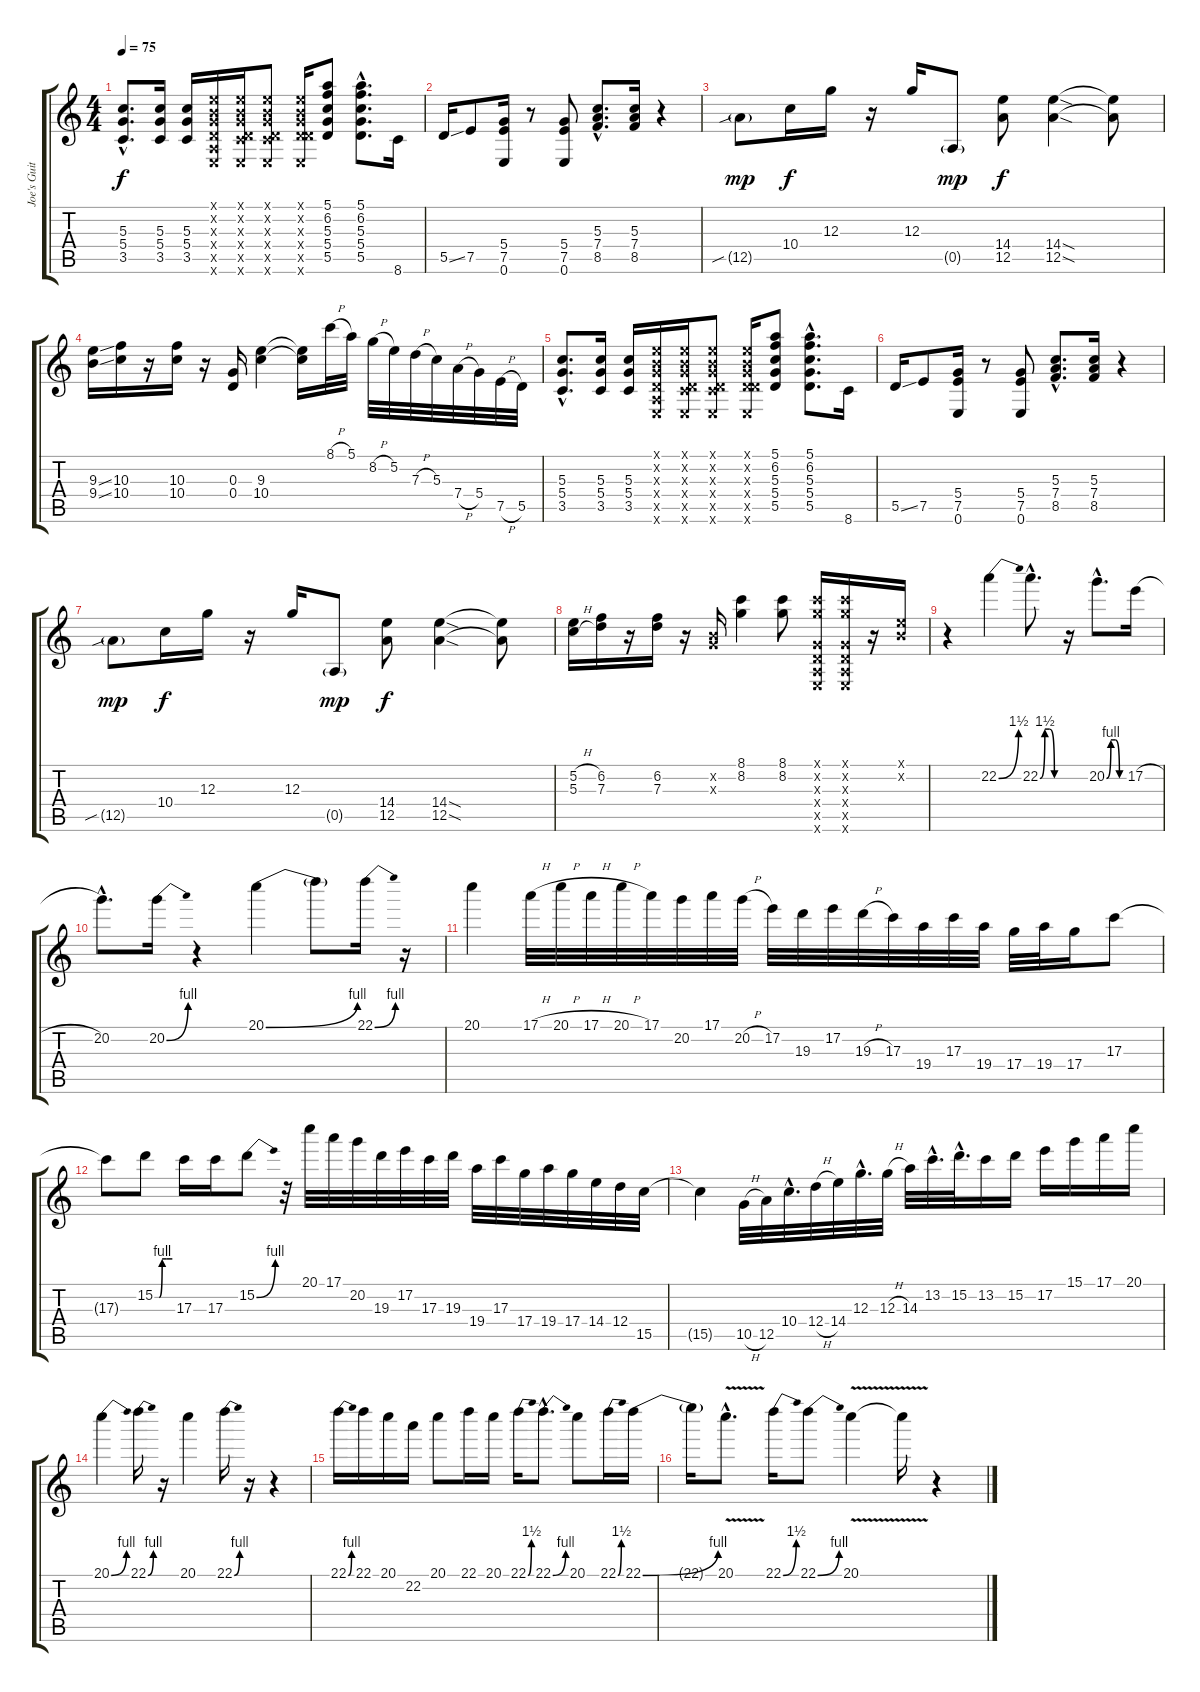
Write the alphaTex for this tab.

\track ("Joe's Guitar" "Joe's Guit") {instrument distortionguitar}
\staff {score tabs}
\tuning (E4 B3 G3 D3 A2 E2) {hide}
\ts (4 4)
\tempo 75
\clef g2
\ks c
(5.3{hac} 5.4{hac} 3.5{hac}).8{d dy f} (5.3 5.4 3.5).16 (5.3 5.4 3.5).16 (0.1{x} 0.2{x} 0.3{x} 0.4{x} 0.5{x} 0.6{x}).16 (0.1{x} 0.2{x} 0.3{x} 0.4{x} 3.5{x} 0.6{x}).16 (0.1{x} 0.2{x} 0.3{x} 0.4{x} 3.5{x} 0.6{x}).8 (0.1{x} 0.2{x} 0.3{x} 0.4{x} 5.5{x} 0.6{x}).16 (5.1 6.2 5.3 5.4 5.5).8 (5.1{hac} 6.2{hac} 5.3{hac} 5.4{hac} 5.5{hac}).8{d} 8.6.16 |
5.5{ss}.16 7.5.8 (5.4 7.5 0.6).16 r.8 (5.4 7.5 0.6).8 (5.3{hac} 7.4{hac} 8.5{hac}).8{d} (5.3 7.4 8.5).16 r.4 |
12.5{sib g}.8{dy mp} 10.4.16{dy f} 12.3.16 r.16 12.3.16 0.5{g}.8{dy mp} (14.4 12.5).8{dy f} (14.4{sod} 12.5{sod}).4 (14.4{t} 12.5{t}).8 |
(9.3{ss} 9.4{ss}).16 (10.3 10.4).16 r.16 (10.3 10.4).16 r.16 (0.3 0.4).16 (9.3 10.4).4 (9.3{t} 10.4{t}).16 8.1{h}.32 5.1.32 8.2{h}.32 5.2.32 7.3{h}.32 5.3.32 7.4{h}.32 5.4.32 7.5{h}.32 5.5.32 |
(5.3{hac} 5.4{hac} 3.5{hac}).8{d} (5.3 5.4 3.5).16 (5.3 5.4 3.5).16 (0.1{x} 0.2{x} 0.3{x} 0.4{x} 0.5{x} 0.6{x}).16 (0.1{x} 0.2{x} 0.3{x} 0.4{x} 3.5{x} 0.6{x}).16 (0.1{x} 0.2{x} 0.3{x} 0.4{x} 3.5{x} 0.6{x}).8 (0.1{x} 0.2{x} 0.3{x} 0.4{x} 5.5{x} 0.6{x}).16 (5.1 6.2 5.3 5.4 5.5).8 (5.1{hac} 6.2{hac} 5.3{hac} 5.4{hac} 5.5{hac}).8{d} 8.6.16 |
5.5{ss}.16 7.5.8 (5.4 7.5 0.6).16 r.8 (5.4 7.5 0.6).8 (5.3{hac} 7.4{hac} 8.5{hac}).8{d} (5.3 7.4 8.5).16 r.4 |
12.5{sib g}.8{dy mp} 10.4.16{dy f} 12.3.16 r.16 12.3.16 0.5{g}.8{dy mp} (14.4 12.5).8{dy f} (14.4{sod} 12.5{sod}).4 (14.4{t} 12.5{t}).8 |
(5.2{h} 5.3{h}).16 (6.2 7.3).16 r.16 (6.2 7.3).16 r.16 (0.2{x} 0.3{x}).16 (8.1 8.2).4 (8.1 8.2).8 (8.1{x} 8.2{x} 0.3{x} 0.4{x} 0.5{x} 0.6{x}).16 (8.1{x} 8.2{x} 0.3{x} 0.4{x} 0.5{x} 0.6{x}).16 r.16 (0.1{x} 0.2{x}).16 |
r.4 22.2{be (bend 0 0 60 6)}.4 22.2{be (custom 0 0 15 6 30 6 45 0 60 0) hac}.8{d} r.16 20.2{be (custom 0 0 15 4 30 4 45 0 60 0) hac}.8{d} 17.2{h}.16 |
20.2{hac}.8{d} 20.2{be (bend 0 0 60 4)}.16 r.4 20.1{be (bend 0 0 60 4)}.4 20.1{t}.8 22.1{be (bend 0 0 60 4)}.16 r.16 |
20.1.4 17.1{h}.32 20.1{h}.32 17.1{h}.32 20.1{h}.32 17.1.32 20.2.32 17.1.32 20.2{h}.32 17.2.32 19.3.32 17.2.32 19.3{h}.32 17.3.32 19.4.32 17.3.32 19.4.32 17.4.32 19.4.32 17.4.16 17.3.8 |
17.3{t}.8 15.2{be (custom 0 0 15 0 25 4 40 4 60 4)}.8 17.3.16 17.3.16 15.2{be (bend 0 0 60 4)}.8 r.32 20.1.32 17.1.32 20.2.32 19.3.32 17.2.32 17.3.32 19.3.32 19.4.32 17.3.32 17.4.32 19.4.32 17.4.32 14.4.32 12.4.32 15.5.32 |
15.5{t}.4 10.5{h}.32 12.5.32 10.4{hac}.32{d} 12.4{h}.32 14.4.32 12.3{hac}.32{d} 12.3{h}.32 14.3.32 13.2{hac}.32{d} 15.2{hac}.32{d} 13.2.16 15.2.16 17.2.16 15.1.16 17.1.16 20.1.16 |
20.1{be (bend 0 0 60 4)}.4 22.1{be (bend 0 0 60 4)}.16 r.16 20.1.4 22.1{be (bend 0 0 60 4)}.16 r.16 r.4 |
22.1{be (bend 0 0 60 4)}.16 22.1.16 20.1.16 22.2.16 20.1.8 22.1.16 20.1.16 22.1{be (bend 0 0 60 6)}.16 22.1{be (bend 0 0 60 4) hac}.8{d} 20.1.8 22.1{be (bend 0 0 60 6)}.16 22.1{be (bend 0 0 60 4)}.16 |
22.1{t}.16 20.1{v hac}.8{d} 22.1{be (bend 0 0 60 6)}.16 22.1{be (bend 0 0 60 4)}.8 20.1{v}.4 20.1{t}.16 r.4
